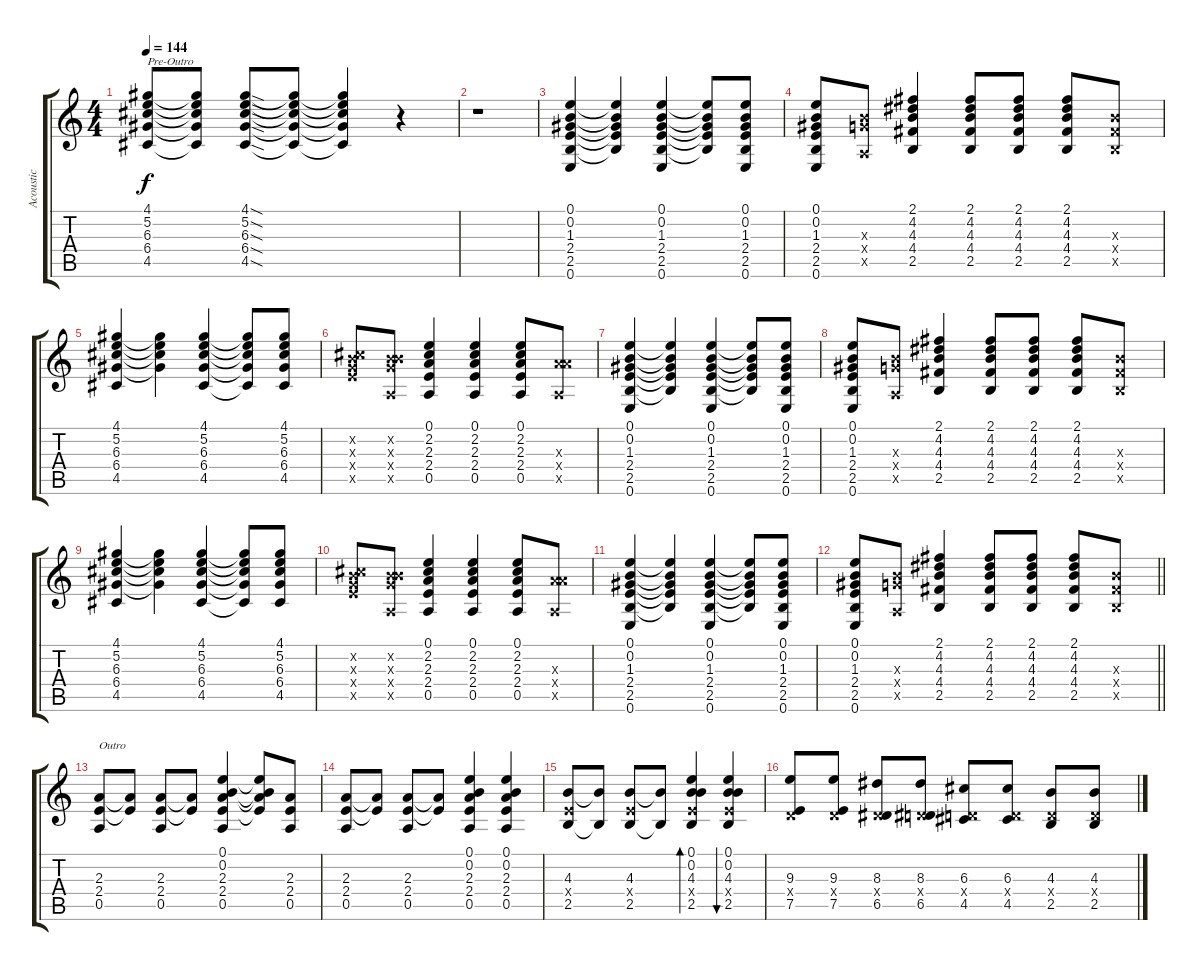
\track ("Acoustic" "Acoustic") {instrument acousticguitarsteel}
\staff {score tabs}
\tuning (E4 B3 G3 D3 A2 E2) {hide}
\ts (4 4)
\tempo 144
\clef g2
\ks c
(4.1 5.2 6.3 6.4 4.5).8{txt "Pre-Outro" dy f} (4.1{t} 5.2{t} 6.3{t} 6.4{t} 4.5{t}).8 (4.1{sod} 5.2{sod} 6.3{sod} 6.4{sod} 4.5{sod}).8 (4.1{t} 5.2{t} 6.3{t} 6.4{t} 4.5{t}).8 (4.1{t} 5.2{t} 6.3{t} 6.4{t} 4.5{t}).4 r.4 |
r.1 |
(0.1 0.2 1.3 2.4 2.5 0.6).4 (0.1{t} 0.2{t} 1.3{t} 2.4{t} 2.5{t}).4 (0.1 0.2 1.3 2.4 2.5 0.6).4 (0.1{t} 0.2{t} 1.3{t} 2.4{t} 2.5{t}).8 (0.1 0.2 1.3 2.4 2.5 0.6).8 |
(0.1 0.2 1.3 2.4 2.5 0.6).8 (0.3{x} 9.4{x} 0.5{x}).8 (2.1 4.2 4.3 4.4 2.5).4 (2.1 4.2 4.3 4.4 2.5).8 (2.1 4.2 4.3 4.4 2.5).8 (2.1 4.2 4.3 4.4 2.5).8 (4.3{x} 4.4{x} 2.5{x}).8 |
(4.1 5.2 6.3 6.4 4.5).4 (4.1{t} 5.2{t} 6.3{t} 6.4{t}).4 (4.1 5.2 6.3 6.4 4.5).4 (4.1{t} 5.2{t} 6.3{t} 6.4{t} 4.5{t}).8 (4.1 5.2 6.3 6.4 4.5).8 |
(0.2{x} 0.3{x} 11.4{x} 7.5{x}).8 (0.2{x} 0.3{x} 9.4{x} 0.5{x}).8 (0.1 2.2 2.3 2.4 0.5).4 (0.1 2.2 2.3 2.4 0.5).4 (0.1 2.2 2.3 2.4 0.5).8 (2.3{x} 7.4{x} 0.5{x}).8 |
(0.1 0.2 1.3 2.4 2.5 0.6).4 (0.1{t} 0.2{t} 1.3{t} 2.4{t} 2.5{t}).4 (0.1 0.2 1.3 2.4 2.5 0.6).4 (0.1{t} 0.2{t} 1.3{t} 2.4{t} 2.5{t}).8 (0.1 0.2 1.3 2.4 2.5 0.6).8 |
(0.1 0.2 1.3 2.4 2.5 0.6).8 (0.3{x} 9.4{x} 0.5{x}).8 (2.1 4.2 4.3 4.4 2.5).4 (2.1 4.2 4.3 4.4 2.5).8 (2.1 4.2 4.3 4.4 2.5).8 (2.1 4.2 4.3 4.4 2.5).8 (4.3{x} 4.4{x} 2.5{x}).8 |
(4.1 5.2 6.3 6.4 4.5).4 (4.1{t} 5.2{t} 6.3{t} 6.4{t}).4 (4.1 5.2 6.3 6.4 4.5).4 (4.1{t} 5.2{t} 6.3{t} 6.4{t} 4.5{t}).8 (4.1 5.2 6.3 6.4 4.5).8 |
(0.2{x} 0.3{x} 11.4{x} 7.5{x}).8 (0.2{x} 0.3{x} 9.4{x} 0.5{x}).8 (0.1 2.2 2.3 2.4 0.5).4 (0.1 2.2 2.3 2.4 0.5).4 (0.1 2.2 2.3 2.4 0.5).8 (2.3{x} 7.4{x} 0.5{x}).8 |
(0.1 0.2 1.3 2.4 2.5 0.6).4 (0.1{t} 0.2{t} 1.3{t} 2.4{t} 2.5{t}).4 (0.1 0.2 1.3 2.4 2.5 0.6).4 (0.1{t} 0.2{t} 1.3{t} 2.4{t} 2.5{t}).8 (0.1 0.2 1.3 2.4 2.5 0.6).8 |
\barLineRight lightlight
(0.1 0.2 1.3 2.4 2.5 0.6).8 (0.3{x} 9.4{x} 0.5{x}).8 (2.1 4.2 4.3 4.4 2.5).4 (2.1 4.2 4.3 4.4 2.5).8 (2.1 4.2 4.3 4.4 2.5).8 (2.1 4.2 4.3 4.4 2.5).8 (4.3{x} 4.4{x} 2.5{x}).8 |
(2.3 2.4 0.5).8{txt "Outro"} (2.3{t} 2.4{t}).8 (2.3 2.4 0.5).8 (2.3{t} 2.4{t}).8 (0.1 0.2 2.3 2.4 0.5).4 (0.1{t} 0.2{t} 2.3{t} 2.4{t}).8 (2.3 2.4 0.5).8 |
(2.3 2.4 0.5).8 (2.3{t} 2.4{t}).8 (2.3 2.4 0.5).8 (2.3{t} 2.4{t}).8 (0.1 0.2 2.3 2.4 0.5).4 (0.1 0.2 2.3 2.4 0.5).4 |
(4.3 2.4{x} 2.5).8 (4.3{t} 2.5{t}).8 (4.3 2.4{x} 2.5).8 (4.3{t} 2.5{t}).8 (0.1 0.2 4.3 2.4{x} 2.5).4{bd 60} (0.1 0.2 4.3 2.4{x} 2.5).4{bu 60} |
(9.3 0.4{x} 7.5).8 (9.3 0.4{x} 7.5).8 (8.3 0.4{x} 6.5).8 (8.3 0.4{x} 6.5).8 (6.3 0.4{x} 4.5).8 (6.3 0.4{x} 4.5).8 (4.3 0.4{x} 2.5).8 (4.3 0.4{x} 2.5).8
